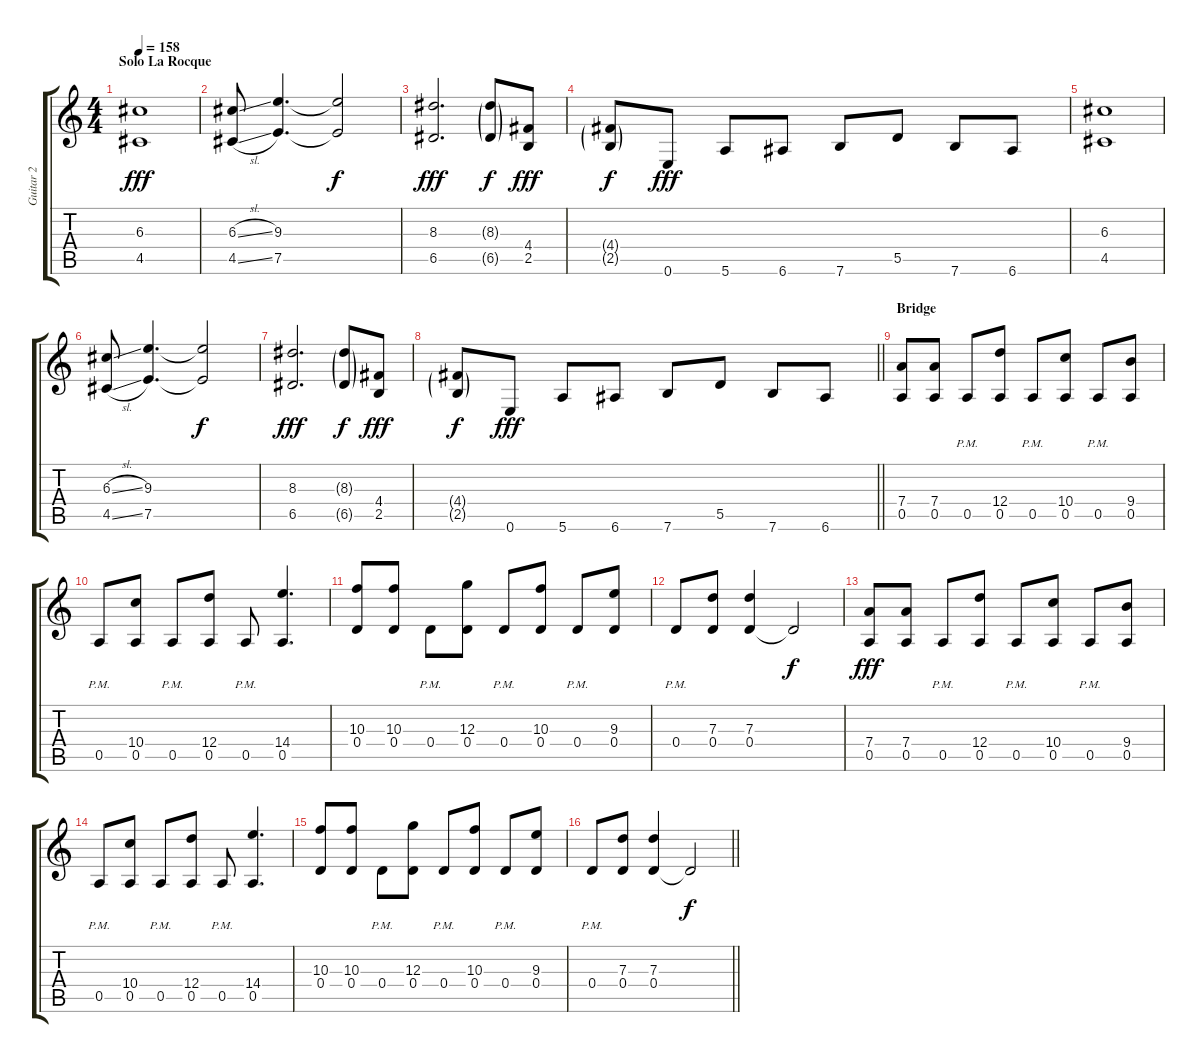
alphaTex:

\track ("Guitar 2" "Guitar 2") {instrument distortionguitar}
\staff {score tabs}
\tuning (E4 B3 G3 D3 A2 E2) {hide}
\ts (4 4)
\section ("" "Solo La Rocque")
\tempo 158
\clef g2
\ks c
(6.3 4.5).1{dy fff} |
(6.3{sl} 4.5{sl}).8 (9.3 7.5).4{d} (9.3{t} 7.5{t}).2{dy f} |
(8.3 6.5).2{d dy fff} (8.3{g} 6.5{g}).8{dy f} (4.4 2.5).8{dy fff} |
(4.4{g} 2.5{g}).8{dy f} 0.6.8{dy fff} 5.6.8 6.6.8 7.6.8 5.5.8 7.6.8 6.6.8 |
(6.3 4.5).1 |
(6.3{sl} 4.5{sl}).8 (9.3 7.5).4{d} (9.3{t} 7.5{t}).2{dy f} |
(8.3 6.5).2{d dy fff} (8.3{g} 6.5{g}).8{dy f} (4.4 2.5).8{dy fff} |
\barLineRight lightlight
(4.4{g} 2.5{g}).8{dy f} 0.6.8{dy fff} 5.6.8 6.6.8 7.6.8 5.5.8 7.6.8 6.6.8 |
\section ("" "Bridge")
(7.4 0.5).8 (7.4 0.5).8 0.5{pm}.8 (12.4 0.5).8 0.5{pm}.8 (10.4 0.5).8 0.5{pm}.8 (9.4 0.5).8 |
0.5{pm}.8 (10.4 0.5).8 0.5{pm}.8 (12.4 0.5).8 0.5{pm}.8 (14.4 0.5).4{d} |
(10.3 0.4).8 (10.3 0.4).8 0.4{pm}.8 (12.3 0.4).8 0.4{pm}.8 (10.3 0.4).8 0.4{pm}.8 (9.3 0.4).8 |
0.4{pm}.8 (7.3 0.4).8 (7.3 0.4).4 0.4{t}.2{dy f} |
(7.4 0.5).8{dy fff} (7.4 0.5).8 0.5{pm}.8 (12.4 0.5).8 0.5{pm}.8 (10.4 0.5).8 0.5{pm}.8 (9.4 0.5).8 |
0.5{pm}.8 (10.4 0.5).8 0.5{pm}.8 (12.4 0.5).8 0.5{pm}.8 (14.4 0.5).4{d} |
(10.3 0.4).8 (10.3 0.4).8 0.4{pm}.8 (12.3 0.4).8 0.4{pm}.8 (10.3 0.4).8 0.4{pm}.8 (9.3 0.4).8 |
\barLineRight lightlight
0.4{pm}.8 (7.3 0.4).8 (7.3 0.4).4 0.4{t}.2{dy f}
